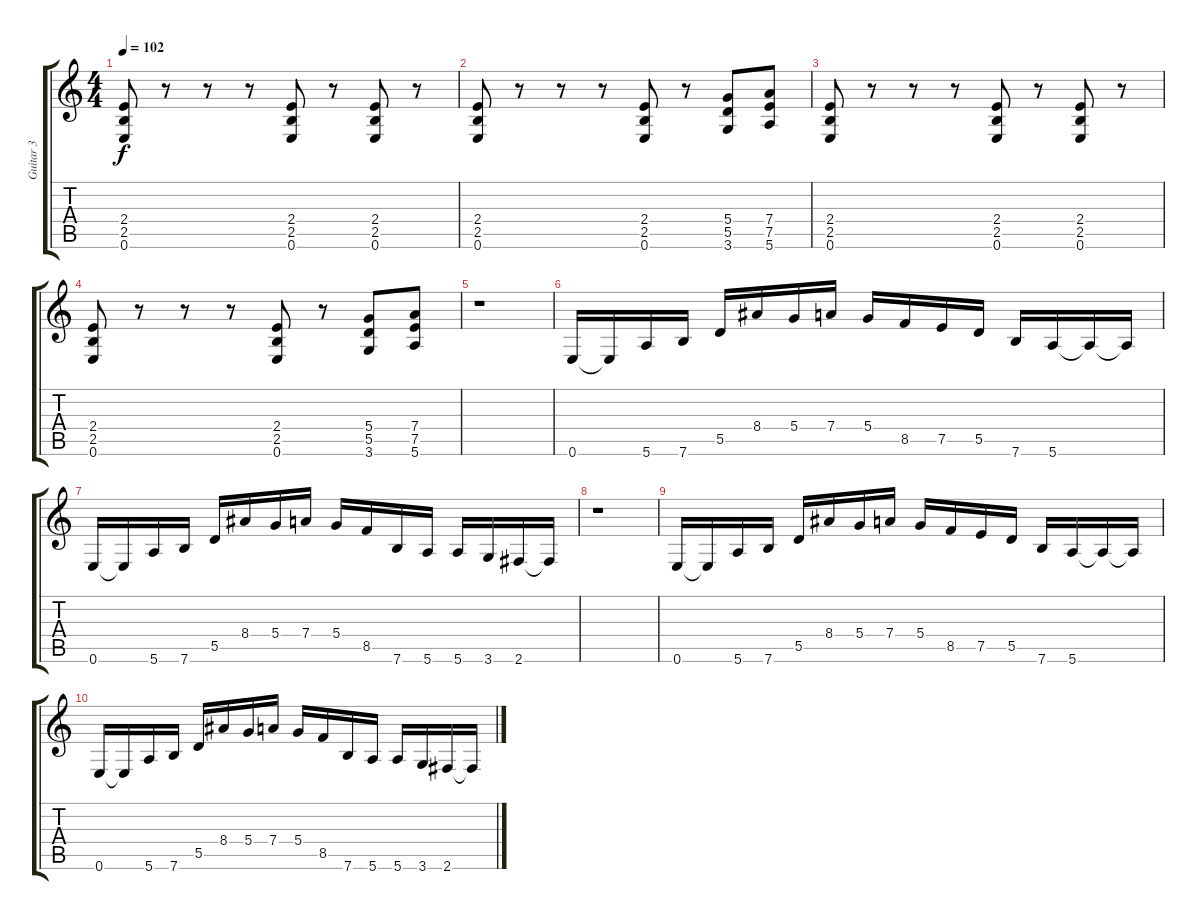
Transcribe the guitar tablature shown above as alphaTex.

\track ("Guitar 3" "Guitar 3") {instrument overdrivenguitar}
\staff {score tabs}
\tuning (E4 B3 G3 D3 A2 E2) {hide}
\ts (4 4)
\tempo 102
\clef g2
\ks c
(2.4 2.5 0.6).8{dy f} r.8 r.8 r.8 (2.4 2.5 0.6).8 r.8 (2.4 2.5 0.6).8 r.8 |
(2.4 2.5 0.6).8 r.8 r.8 r.8 (2.4 2.5 0.6).8 r.8 (5.4 5.5 3.6).8 (7.4 7.5 5.6).8 |
(2.4 2.5 0.6).8 r.8 r.8 r.8 (2.4 2.5 0.6).8 r.8 (2.4 2.5 0.6).8 r.8 |
(2.4 2.5 0.6).8 r.8 r.8 r.8 (2.4 2.5 0.6).8 r.8 (5.4 5.5 3.6).8 (7.4 7.5 5.6).8 |
r.1 |
0.6.16 0.6{t}.16 5.6.16 7.6.16 5.5.16 8.4.16 5.4.16 7.4.16 5.4.16 8.5.16 7.5.16 5.5.16 7.6.16 5.6.16 5.6{t}.16 5.6{t}.16 |
0.6.16 0.6{t}.16 5.6.16 7.6.16 5.5.16 8.4.16 5.4.16 7.4.16 5.4.16 8.5.16 7.6.16 5.6.16 5.6.16 3.6.16 2.6.16 2.6{t}.16 |
r.1 |
0.6.16 0.6{t}.16 5.6.16 7.6.16 5.5.16 8.4.16 5.4.16 7.4.16 5.4.16 8.5.16 7.5.16 5.5.16 7.6.16 5.6.16 5.6{t}.16 5.6{t}.16 |
0.6.16 0.6{t}.16 5.6.16 7.6.16 5.5.16 8.4.16 5.4.16 7.4.16 5.4.16 8.5.16 7.6.16 5.6.16 5.6.16 3.6.16 2.6.16 2.6{t}.16
